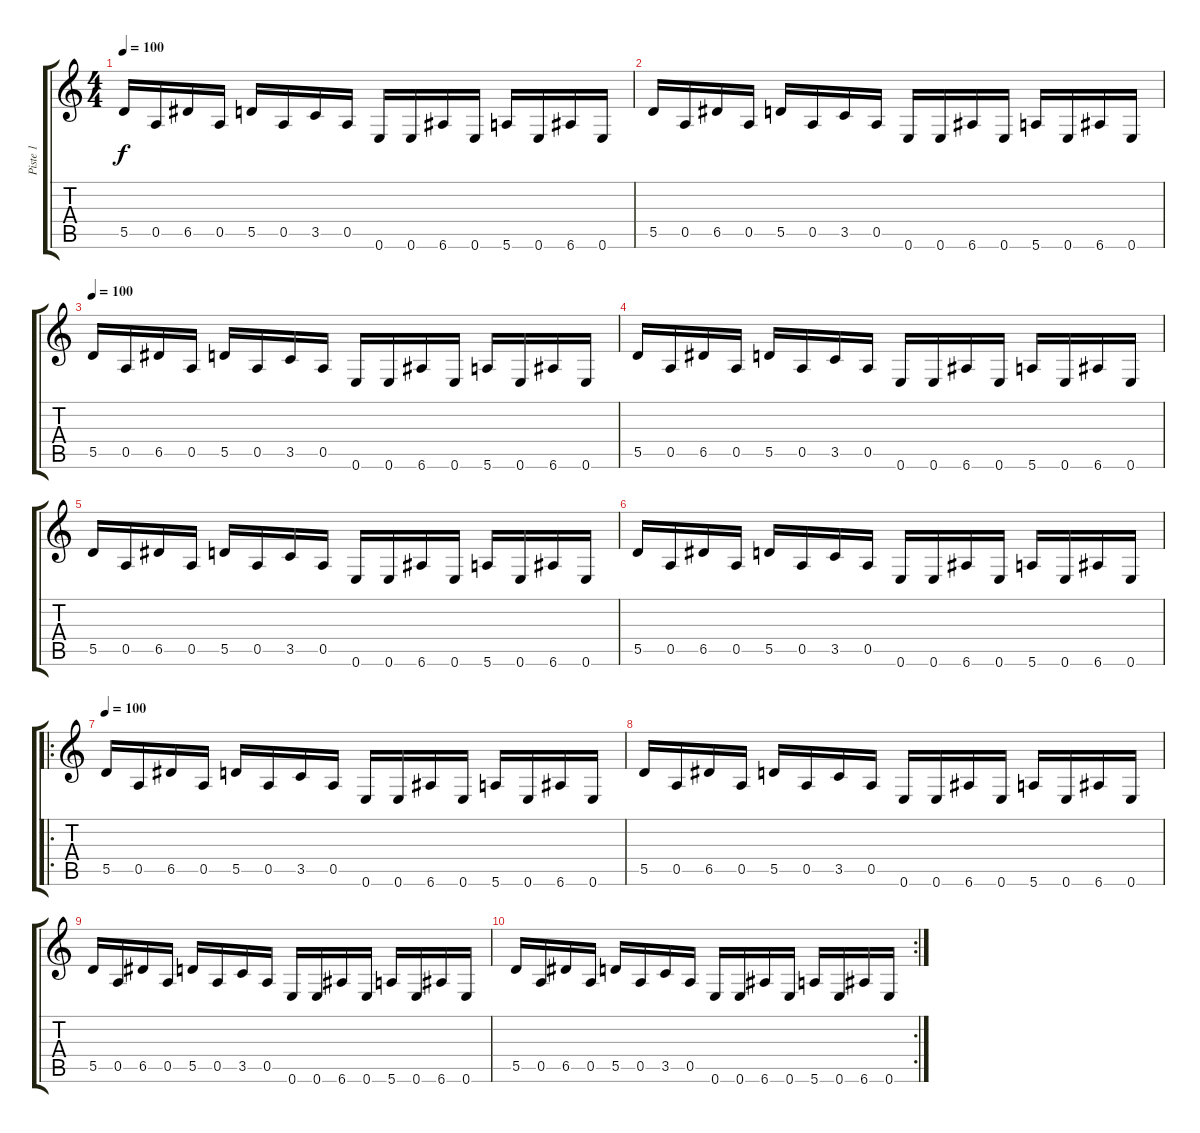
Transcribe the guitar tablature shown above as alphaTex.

\track ("Piste 1" "Piste 1") {instrument distortionguitar}
\staff {score tabs}
\tuning (E4 B3 G3 D3 A2 E2) {hide}
\ts (4 4)
\tempo 100
\clef g2
\ks c
5.5.16{dy f} 0.5.16 6.5.16 0.5.16 5.5.16 0.5.16 3.5.16 0.5.16 0.6.16 0.6.16 6.6.16 0.6.16 5.6.16 0.6.16 6.6.16 0.6.16 |
5.5.16 0.5.16 6.5.16 0.5.16 5.5.16 0.5.16 3.5.16 0.5.16 0.6.16 0.6.16 6.6.16 0.6.16 5.6.16 0.6.16 6.6.16 0.6.16 |
\tempo 100
5.5.16{volume 13} 0.5.16 6.5.16 0.5.16 5.5.16 0.5.16 3.5.16 0.5.16 0.6.16 0.6.16 6.6.16 0.6.16 5.6.16 0.6.16 6.6.16 0.6.16 |
5.5.16 0.5.16 6.5.16 0.5.16 5.5.16 0.5.16 3.5.16 0.5.16 0.6.16 0.6.16 6.6.16 0.6.16 5.6.16 0.6.16 6.6.16 0.6.16 |
5.5.16 0.5.16 6.5.16 0.5.16 5.5.16 0.5.16 3.5.16 0.5.16 0.6.16 0.6.16 6.6.16 0.6.16 5.6.16 0.6.16 6.6.16 0.6.16 |
5.5.16 0.5.16 6.5.16 0.5.16 5.5.16 0.5.16 3.5.16 0.5.16 0.6.16 0.6.16 6.6.16 0.6.16 5.6.16 0.6.16 6.6.16 0.6.16 |
\ro
\tempo 100
5.5.16{volume 16} 0.5.16 6.5.16 0.5.16 5.5.16 0.5.16 3.5.16 0.5.16 0.6.16 0.6.16 6.6.16 0.6.16 5.6.16 0.6.16 6.6.16 0.6.16 |
5.5.16 0.5.16 6.5.16 0.5.16 5.5.16 0.5.16 3.5.16 0.5.16 0.6.16 0.6.16 6.6.16 0.6.16 5.6.16 0.6.16 6.6.16 0.6.16 |
5.5.16 0.5.16 6.5.16 0.5.16 5.5.16 0.5.16 3.5.16 0.5.16 0.6.16 0.6.16 6.6.16 0.6.16 5.6.16 0.6.16 6.6.16 0.6.16 |
\rc 2
5.5.16 0.5.16 6.5.16 0.5.16 5.5.16 0.5.16 3.5.16 0.5.16 0.6.16 0.6.16 6.6.16 0.6.16 5.6.16 0.6.16 6.6.16 0.6.16
